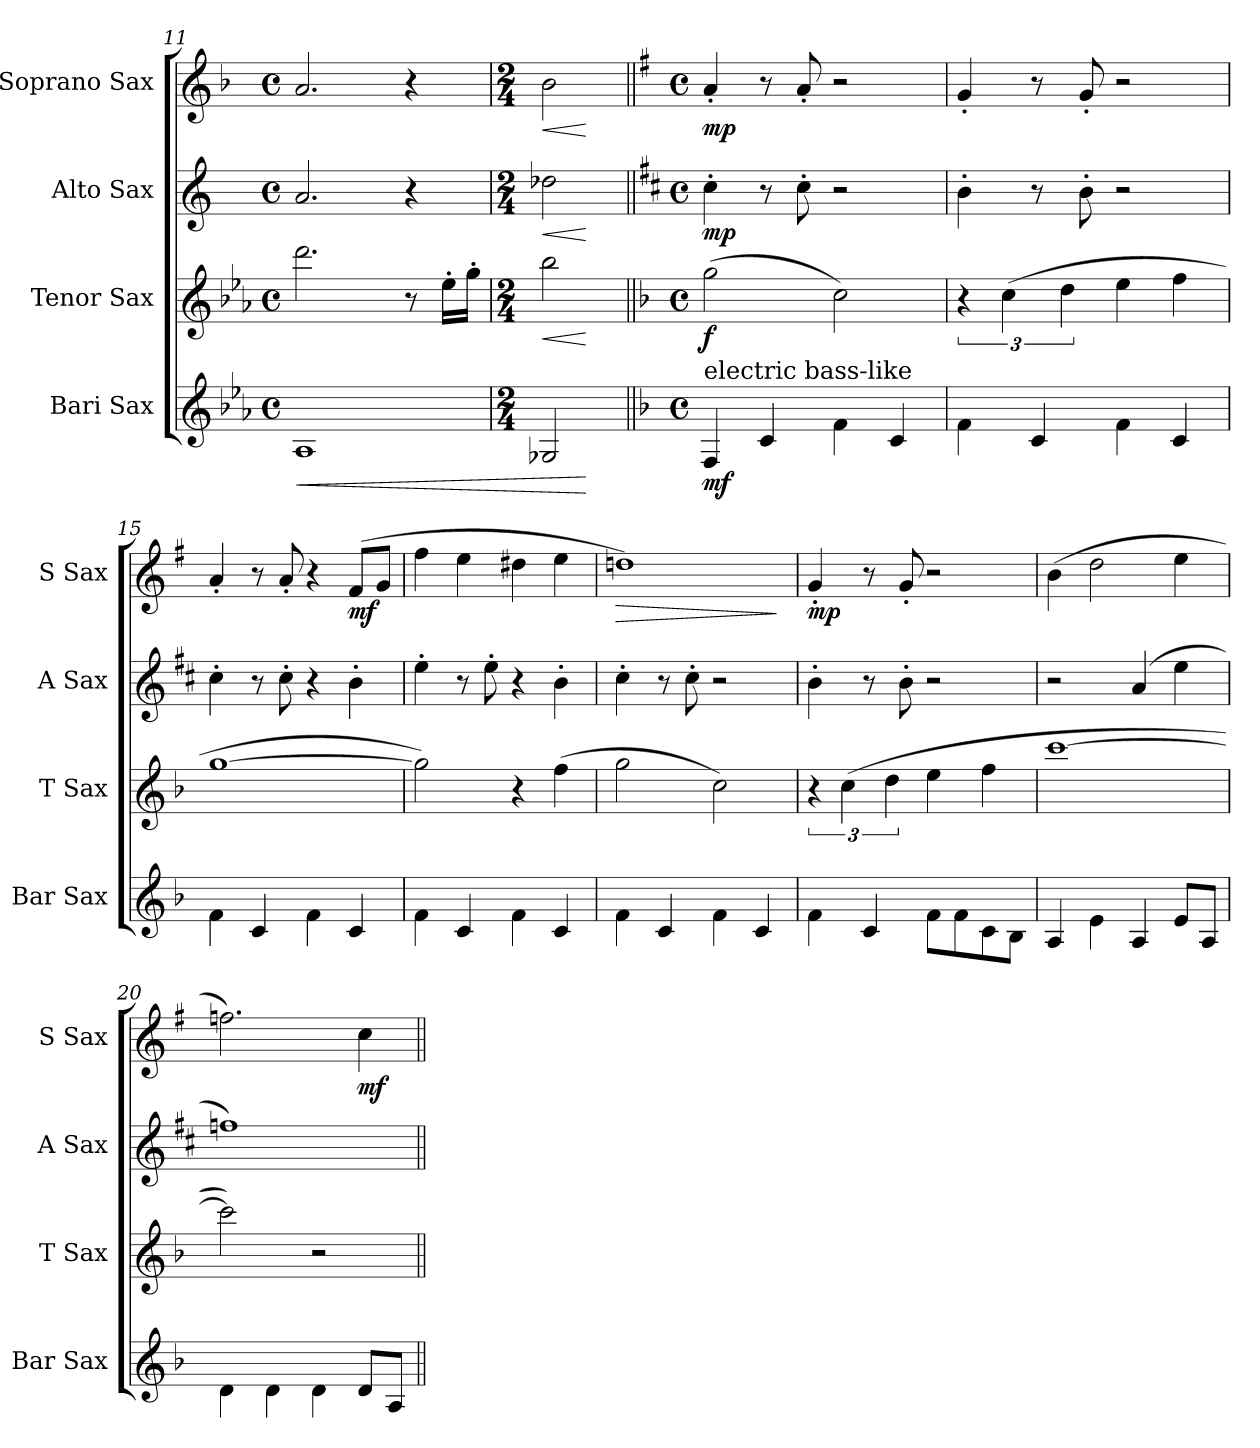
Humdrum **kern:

**kern	**dynam	**kern	**dynam	**kern	**dynam	**kern	**dynam
*part4	*part4	*part3	*part3	*part2	*part2	*part1	*part1
*staff4	*staff4	*staff3	*staff3	*staff2	*staff2	*staff1	*staff1
*I"Bari Sax	*	*I"Tenor Sax	*	*I"Alto Sax	*	*I"Soprano Sax	*
*I'Bar Sax	*	*I'T Sax	*	*I'A Sax	*	*I'S Sax	*
*clefG2	*	*clefG2	*	*clefG2	*	*clefG2	*
*ITrd12c21	*	*ITrd8c14	*	*ITrd5c9	*	*ITrd1c2	*
*k[b-e-a-]	*	*k[b-e-a-]	*	*k[b-e-a-]	*	*k[b-e-a-]	*
*E-:	*	*E-:	*	*E-:	*	*E-:	*
*M4/4	*	*M4/4	*	*M4/4	*	*M4/4	*
*met(c)	*	*met(c)	*	*met(c)	*	*met(c)	*
=11	=11	=11	=11	=11	=11	=11	=11
!	!LO:HP:b	!	!	!	!	!	!
1AA-	<	2.dd\	.	2.c/	.	2.g/	.
.	.	8r	.	4r	.	4r	.
.	.	16e-'>\LL	.	.	.	.	.
.	.	16g'>\JJ	.	.	.	.	.
=12	=12	=12	=12	=12	=12	=12	=12
*M2/4	*	*M2/4	*	*M2/4	*	*M2/4	*
!	!	!	!LO:HP:b	!	!LO:HP:b	!	!LO:HP:b
2GG-X/	.	2b-\	<	2f-X\	<	2a-\	<
.	[	.	[	.	[	.	[
!!LO:PB:g=z
=13||	=13||	=13||	=13||	=13||	=13||	=13||	=13||
!!LO:REH:place=s1:a:B:enc=circle:fs=10.5:t=13
*k[b-]	*	*k[b-]	*	*k[b-]	*	*k[b-]	*
*F:	*	*F:	*	*F:	*	*F:	*
*M4/4	*	*M4/4	*	*M4/4	*	*M4/4	*
*met(c)	*	*met(c)	*	*met(c)	*	*met(c)	*
*	*	*	*	*	*	*MM156	*
!LO:TX:a:t=electric bass-like	!	!	!	!	!	!	!
!	!LO:DY:b	!	!LO:DY:b	!	!LO:DY:b	!	!LO:DY:b
4FF/	mf	(>2g\	f	4e'>\	mp	4g'</	mp
4C/	.	.	.	8r	.	8r	.
.	.	.	.	8e'>\	.	8g'</	.
4F\	.	2c\)	.	2r	.	2r	.
4C/	.	.	.	.	.	.	.
=14	=14	=14	=14	=14	=14	=14	=14
4F\	.	6r	.	4d'>\	.	4f'</	.
.	.	(>6c\	.	.	.	.	.
4C/	.	.	.	8r	.	8r	.
.	.	6d\	.	.	.	.	.
.	.	.	.	8d'>\	.	8f'</	.
4F\	.	4e\	.	2r	.	2r	.
4C/	.	4f\	.	.	.	.	.
=15	=15	=15	=15	=15	=15	=15	=15
4F\	.	[1g	.	4e'>\	.	4g'</	.
4C/	.	.	.	8r	.	8r	.
.	.	.	.	8e'>\	.	8g'</	.
4F\	.	.	.	4r	.	4r	.
!	!	!	!	!	!	!	!LO:DY:b
4C/	.	.	.	4d'>\	.	(>8e/L	mf
.	.	.	.	.	.	8f/J	.
=16	=16	=16	=16	=16	=16	=16	=16
4F\	.	2g\])	.	4g'>\	.	4ee\	.
4C/	.	.	.	8r	.	4dd\	.
.	.	.	.	8g'>\	.	.	.
4F\	.	4r	.	4r	.	4cc#X\	.
4C/	.	(>4f\	.	4d'>\	.	4dd\	.
=17	=17	=17	=17	=17	=17	=17	=17
!	!	!	!	!	!	!	!LO:HP:b
4F\	.	2g\	.	4e'>\	.	1ccn)	>
4C/	.	.	.	8r	.	.	.
.	.	.	.	8e'>\	.	.	.
4F\	.	2c\)	.	2r	.	.	.
4C/	.	.	.	.	.	.	.
.	.	.	.	.	.	.	]
=18	=18	=18	=18	=18	=18	=18	=18
!	!	!	!	!	!	!	!LO:DY:b
4F\	.	6r	.	4d'>\	.	4f'</	mp
.	.	(>6c\	.	.	.	.	.
4C/	.	.	.	8r	.	8r	.
.	.	6d\	.	.	.	.	.
.	.	.	.	8d'>\	.	8f'</	.
8F\L	.	4e\	.	2r	.	2r	.
8F\	.	.	.	.	.	.	.
8C\	.	4f\	.	.	.	.	.
8BB-\J	.	.	.	.	.	.	.
=19	=19	=19	=19	=19	=19	=19	=19
4AA/	.	[1cc	.	2r	.	(>4a\	.
4E\	.	.	.	.	.	2cc\	.
4AA/	.	.	.	(4c/	.	.	.
8E/L	.	.	.	4g\	.	4dd\	.
8AA/J	.	.	.	.	.	.	.
=20	=20	=20	=20	=20	=20	=20	=20
4D\	.	2cc\])	.	1a-X)	.	2.ee-X\)	.
4D\	.	.	.	.	.	.	.
4D\	.	2r	.	.	.	.	.
!	!	!	!	!	!	!	!LO:DY:b
8D/L	.	.	.	.	.	4b-\	mf
8AA/J	.	.	.	.	.	.	.
=||	=||	=||	=||	=||	=||	=||	=||
*-	*-	*-	*-	*-	*-	*-	*-
